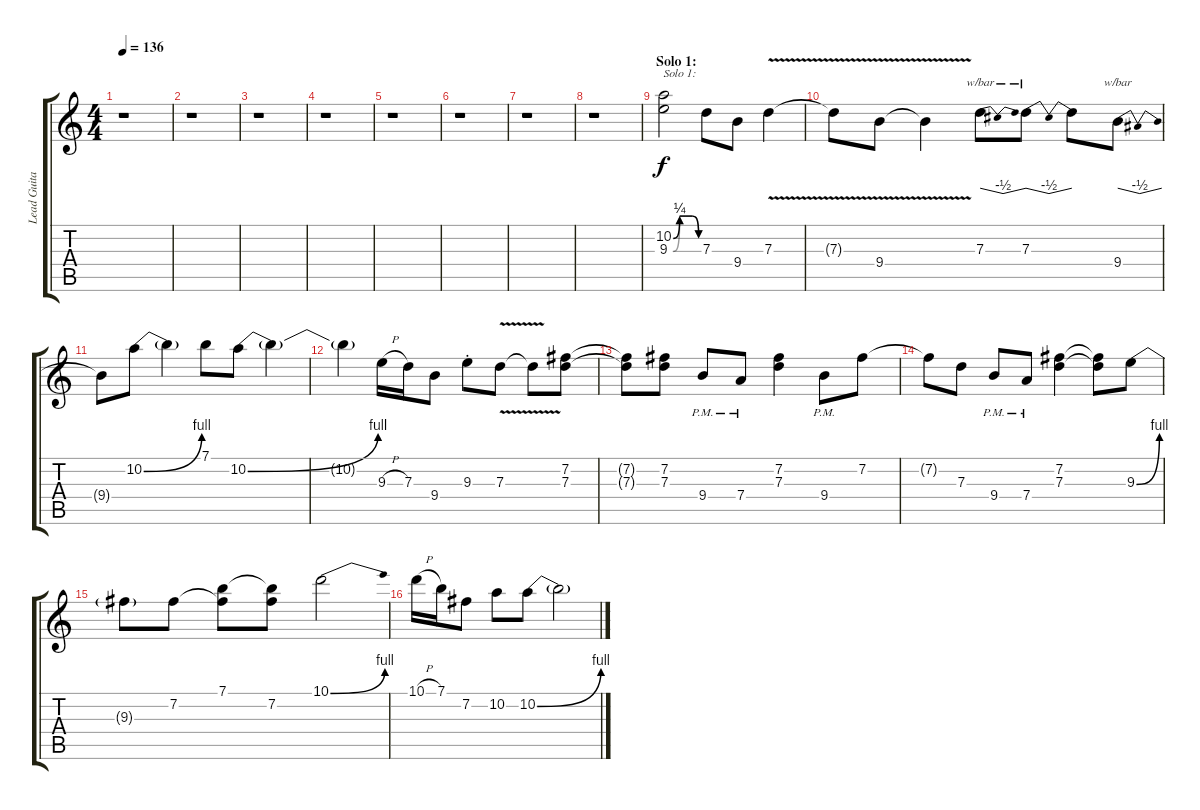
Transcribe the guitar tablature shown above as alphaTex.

\track ("Lead Guitar I" "Lead Guita") {instrument distortionguitar}
\staff {score tabs}
\tuning (E4 B3 G3 D3 A2 E2) {hide}
\ts (4 4)
\tempo 136
\clef g2
\ks c
r.1{dy f} |
r.1 |
r.1 |
r.1 |
r.1 |
r.1 |
r.1 |
r.1 |
\section ("" "Solo 1:")
(10.2{be (custom 0 0 15 1 30 1 45 1 60 0)} 9.3{be (custom 0 0 15 1 30 1 45 1 60 0)}).2{txt "Solo 1:"} 7.3.8 9.4.8 7.3{v}.4 |
7.3{t}.8 9.4{v}.8 9.4{t}.4 7.3.8{tbe (dip default 0 0 30 -2 60 0)} 7.3.8{tbe (dip default 0 0 30 -2 60 0)} 7.3{t}.8 9.4.8{tbe (dip default 0 0 30 -2 60 0)} |
9.4{t}.8 10.2{be (bend 0 0 60 4)}.8 10.2{t}.4 7.1.8 10.2{be (bend 0 0 60 4)}.8 10.2{t}.4 |
10.2{t}.4 9.3{h}.16 7.3.16 9.4.8 9.3{st}.8 7.3{v}.8 7.3{t}.8 (7.2 7.3).8 |
(7.2{t} 7.3{t}).8 (7.2 7.3).8 9.4{pm}.8 7.4{pm}.8 (7.2 7.3).4 9.4{pm}.8 7.2.8 |
7.2{t}.8 7.3.8 9.4{pm}.8 7.4{pm}.8 (7.2 7.3).4 (7.2{t} 7.3{t}).8 9.3{be (bend 0 0 60 4)}.8 |
9.3{t}.8 7.2.8 (7.1 7.2{t}).8 (7.1{t} 7.2).8 10.1{be (bend 0 0 60 4)}.2 |
10.1{h}.16 7.1.16 7.2.8 10.2.8 10.2{be (bend 0 0 60 4)}.8 10.2{t}.2
